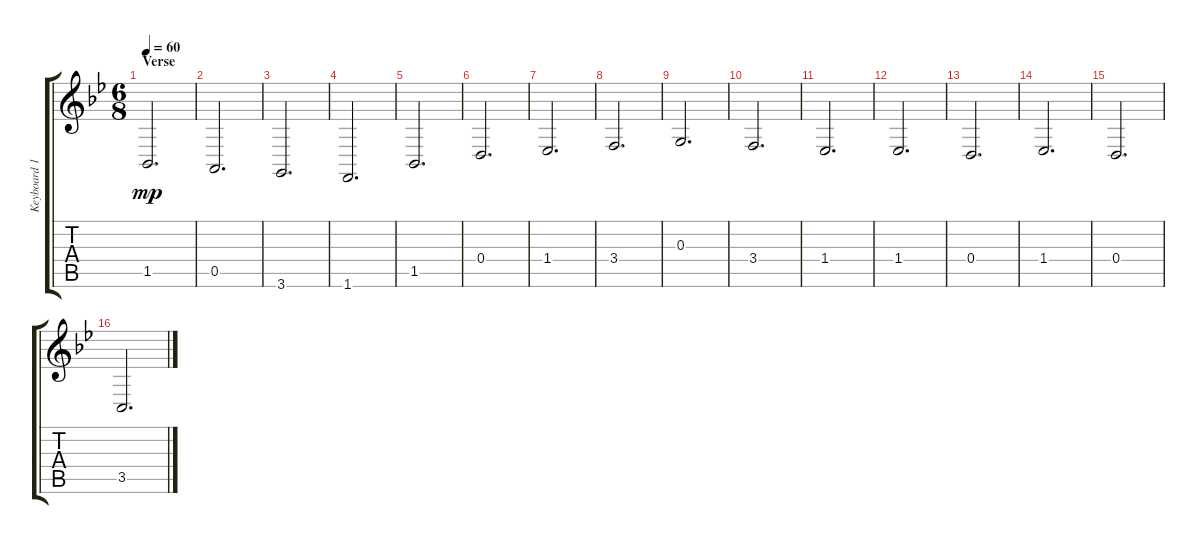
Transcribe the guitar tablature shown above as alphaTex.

\track ("Keyboard 1 (strings) (LH)" "Keyboard 1") {instrument synthstrings1}
\staff {score tabs}
\tuning (E4 B3 G3 D3 A2 E2) {hide}
\ts (6 8)
\section ("" "Verse")
\tempo 60
\clef g2
\ks bb
1.5.2{d dy mp} |
0.5.2{d} |
3.6.2{d} |
1.6.2{d} |
1.5.2{d} |
0.4.2{d} |
1.4.2{d} |
3.4.2{d} |
0.3.2{d} |
3.4.2{d} |
1.4.2{d} |
1.4.2{d} |
0.4.2{d} |
1.4.2{d} |
0.4.2{d} |
3.5.2{d}
